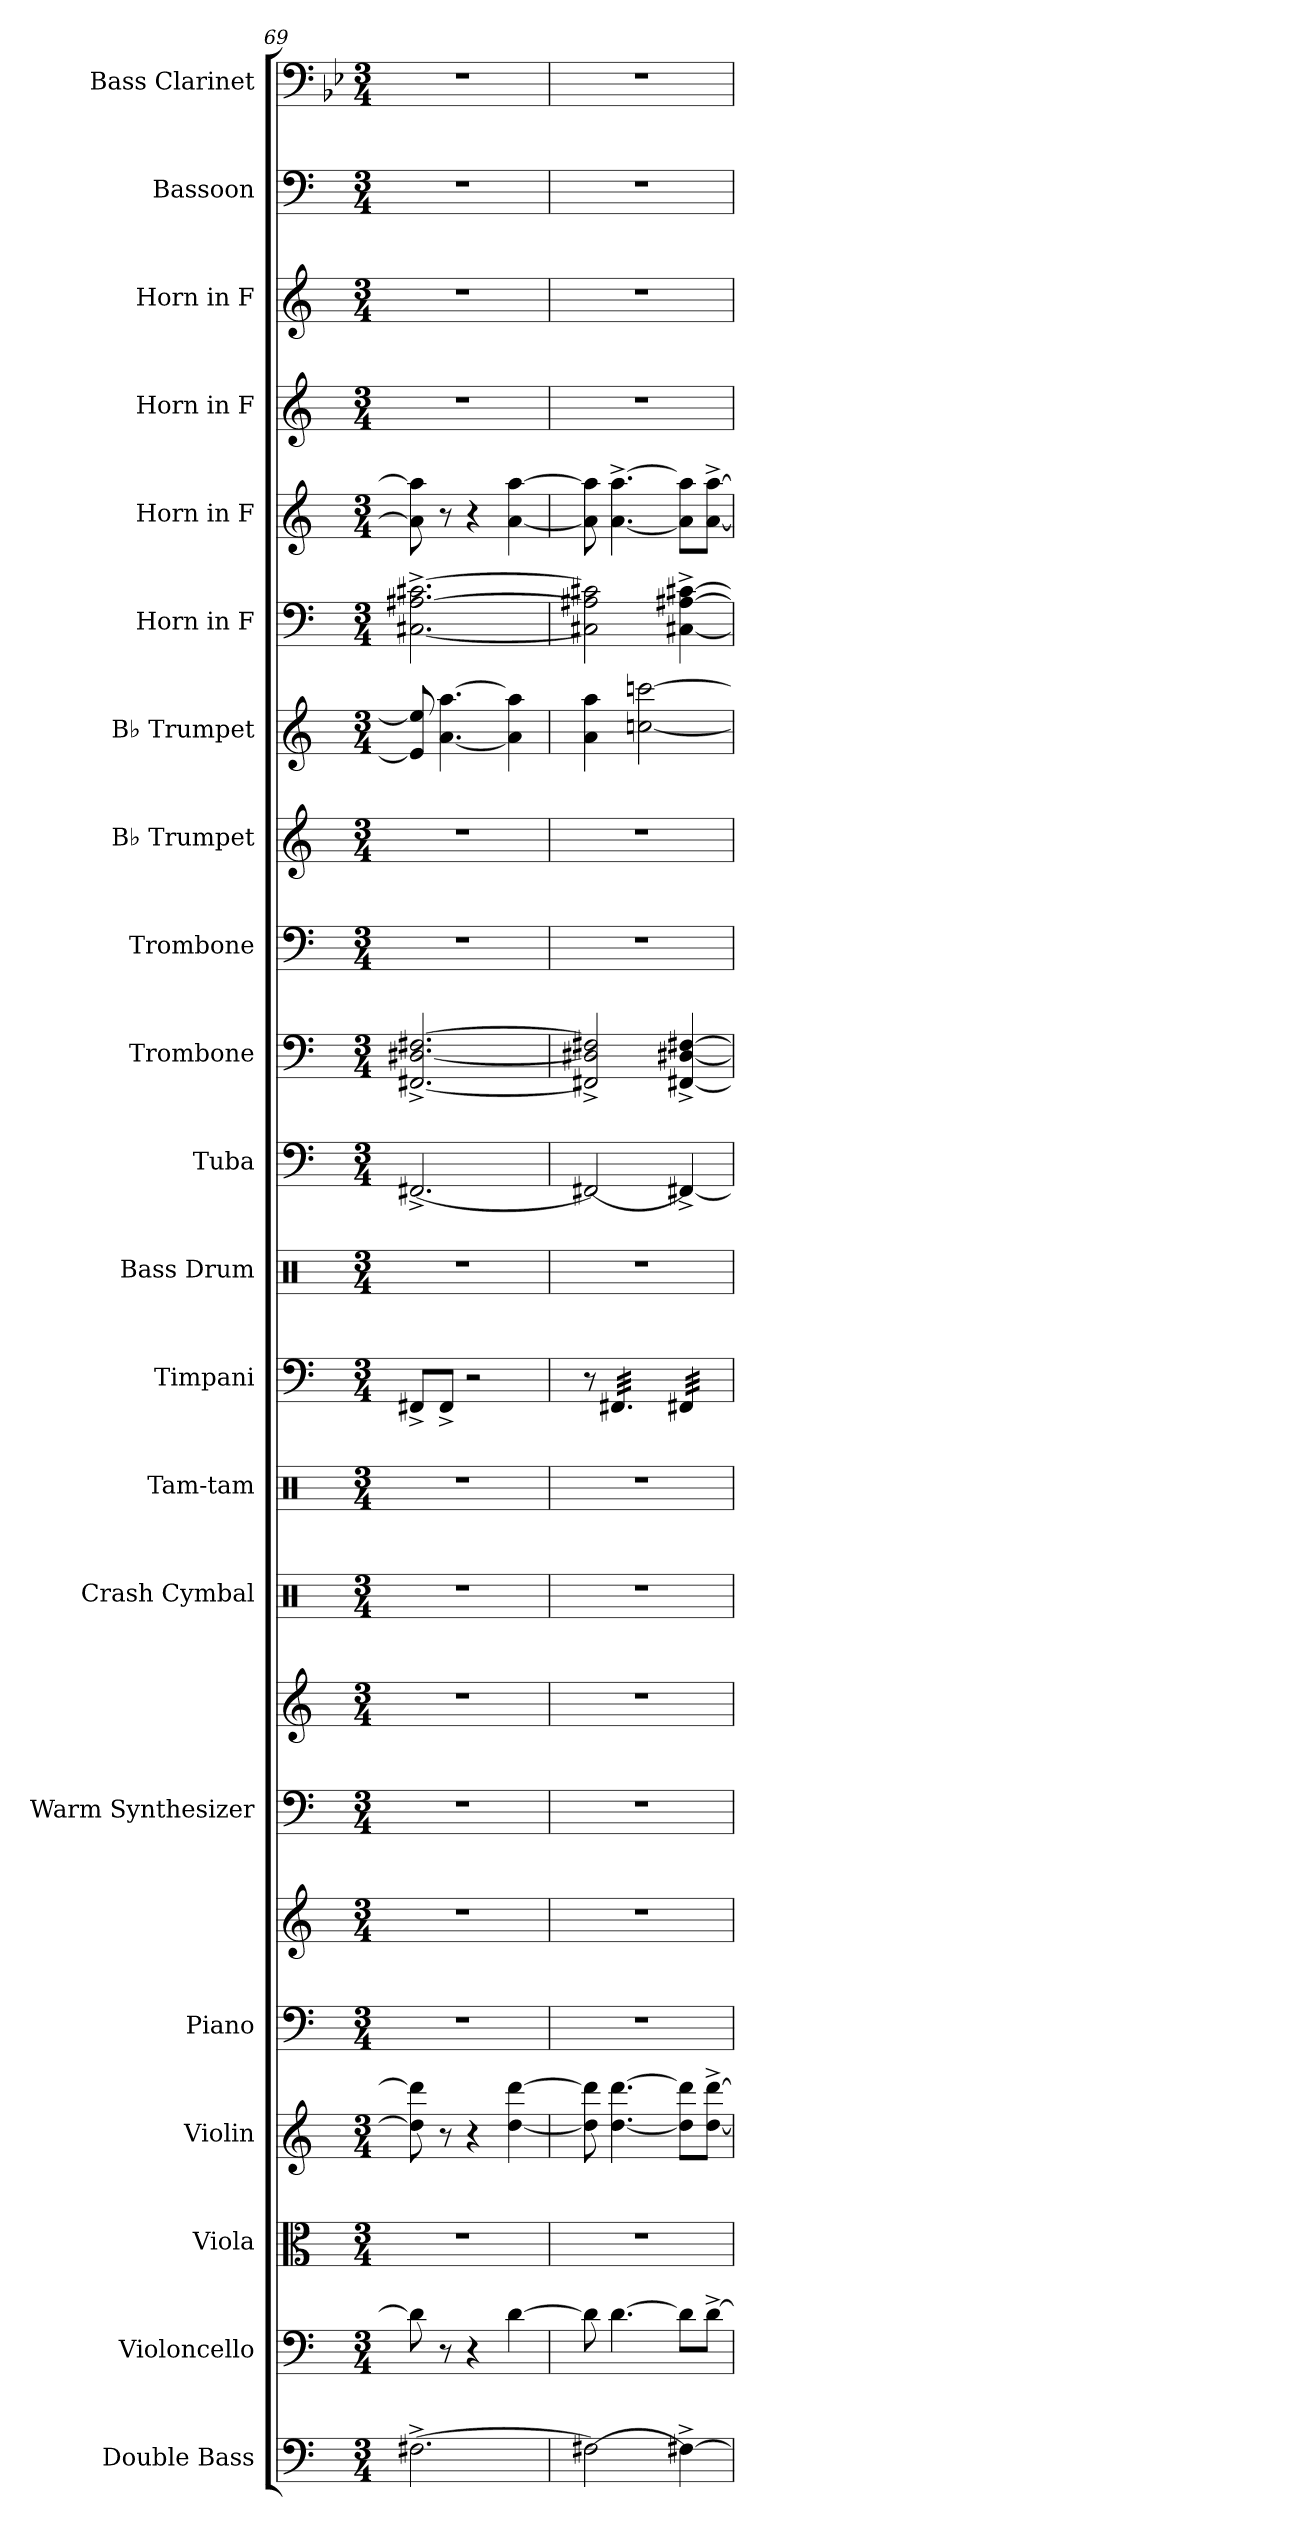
**kern	**kern	**kern	**kern	**kern	**kern	**kern	**kern	**kern	**kern	**kern	**kern	**kern	**kern	**kern	**kern	**kern	**kern	**kern	**kern	**kern	**kern	**kern
*part21	*part20	*part19	*part18	*part17	*part17	*part16	*part16	*part15	*part14	*part13	*part12	*part11	*part10	*part9	*part8	*part7	*part6	*part5	*part4	*part3	*part2	*part1
*staff23	*staff22	*staff21	*staff20	*staff19	*staff18	*staff17	*staff16	*staff15	*staff14	*staff13	*staff12	*staff11	*staff10	*staff9	*staff8	*staff7	*staff6	*staff5	*staff4	*staff3	*staff2	*staff1
*I"Double Bass	*I"Violoncello	*I"Viola	*I"Violin	*I"Piano	*	*I"Warm Synthesizer	*	*I"Crash Cymbal	*I"Tam-tam	*I"Timpani	*I"Bass Drum	*I"Tuba	*I"Trombone	*I"Trombone	*I"B♭ Trumpet	*I"B♭ Trumpet	*I"Horn in F	*I"Horn in F	*I"Horn in F	*I"Horn in F	*I"Bassoon	*I"Bass Clarinet
*I'Db.	*I'Vc.	*I'Vla.	*I'Vln.	*I'Pno.	*	*I'Synth.	*	*I'Cr. Cym.	*I'Tam-tam	*I'Timp.	*I'B. Dr.	*I'Tba.	*I'Tbn.	*I'Tbn.	*I'B♭ Tpt.	*I'B♭ Tpt.	*	*	*	*	*I'Bsn.	*I'B. Cl.
*clefF4	*clefF4	*clefC3	*clefG2	*clefF4	*clefG2	*clefF4	*clefG2	*clefX	*clefX	*clefF4	*clefX	*clefF4	*clefF4	*clefF4	*clefG2	*clefG2	*clefF4	*clefG2	*clefG2	*clefG2	*clefF4	*clefF4
*ITrd7c12	*	*	*	*	*	*	*	*	*	*	*	*	*	*	*ITrd1c2	*ITrd1c2	*ITrd4c7	*ITrd4c7	*ITrd4c7	*ITrd4c7	*	*ITrd8c14
*k[]	*k[]	*k[]	*k[]	*k[]	*k[]	*k[]	*k[]	*k[]	*k[]	*k[]	*k[]	*k[]	*k[]	*k[]	*k[b-e-]	*k[b-e-]	*k[b-]	*k[b-]	*k[b-]	*k[b-]	*k[]	*k[b-e-]
*M3/4	*M3/4	*M3/4	*M3/4	*M3/4	*M3/4	*M3/4	*M3/4	*M3/4	*M3/4	*M3/4	*M3/4	*M3/4	*M3/4	*M3/4	*M3/4	*M3/4	*M3/4	*M3/4	*M3/4	*M3/4	*M3/4	*M3/4
=69	=69	=69	=69	=69	=69	=69	=69	=69	=69	=69	=69	=69	=69	=69	=69	=69	=69	=69	=69	=69	=69	=69
[2.FF#X^\	8d\]	2.r	8dd\] 8ddd\]	2.r	2.r	2.r	2.r	2.r	2.r	8FF#X^/L	2.r	[2.FF#X^/	[2.FF#X/^ [2.D#X/^ [2.F#X/^	2.r	2.r	8d/] 8dd/]	[2.FF#X\^ [2.D#X\^ [2.F#X\^	8d\] 8dd\]	2.r	2.r	2.r	2.r
.	8r	.	8r	.	.	.	.	.	.	8FF#^/J	.	.	.	.	.	[4.g\ [4.gg\	.	8r	.	.	.	.
.	4r	.	4r	.	.	.	.	.	.	2r	.	.	.	.	.	.	.	4r	.	.	.	.
.	[4d\	.	[4dd\ [4ddd\	.	.	.	.	.	.	.	.	.	.	.	.	4g\] 4gg\]	.	[4d\ [4dd\	.	.	.	.
!!LO:PB:g=z
=70	=70	=70	=70	=70	=70	=70	=70	=70	=70	=70	=70	=70	=70	=70	=70	=70	=70	=70	=70	=70	=70	=70
2FF#X\_	8d\]	2.r	8dd\] 8ddd\]	2.r	2.r	2.r	2.r	2.r	2.r	8r	2.r	2FF#X/_	2FF#X/]^ 2D#X/]^ 2F#X/]^	2.r	2.r	4g\ 4gg\	2FF#X\] 2D#X\] 2F#X\]	8d\] 8dd\]	2.r	2.r	2.r	2.r
*	*	*	*	*	*	*	*	*	*	*tremolo	*	*	*	*	*	*	*	*	*	*	*	*
.	[4.d\	.	[4.dd\ [4.ddd\	.	.	.	.	.	.	(32FF#X/LLL	.	.	.	.	.	.	.	[4.d\^ [4.dd\^	.	.	.	.
.	.	.	.	.	.	.	.	.	.	(32FF#X/	.	.	.	.	.	.	.	.	.	.	.	.
.	.	.	.	.	.	.	.	.	.	(32FF#X/	.	.	.	.	.	.	.	.	.	.	.	.
.	.	.	.	.	.	.	.	.	.	(32FF#X/	.	.	.	.	.	.	.	.	.	.	.	.
.	.	.	.	.	.	.	.	.	.	(32FF#X/	.	.	.	.	.	[2b-X\ [2bb-X\	.	.	.	.	.	.
.	.	.	.	.	.	.	.	.	.	(32FF#X/	.	.	.	.	.	.	.	.	.	.	.	.
.	.	.	.	.	.	.	.	.	.	(32FF#X/	.	.	.	.	.	.	.	.	.	.	.	.
.	.	.	.	.	.	.	.	.	.	(32FF#X/	.	.	.	.	.	.	.	.	.	.	.	.
.	.	.	.	.	.	.	.	.	.	(32FF#X/	.	.	.	.	.	.	.	.	.	.	.	.
.	.	.	.	.	.	.	.	.	.	(32FF#X/	.	.	.	.	.	.	.	.	.	.	.	.
.	.	.	.	.	.	.	.	.	.	(32FF#X/	.	.	.	.	.	.	.	.	.	.	.	.
.	.	.	.	.	.	.	.	.	.	(32FF#X/JJJ	.	.	.	.	.	.	.	.	.	.	.	.
4FF#X^\_	8d\L]	.	8dd\] 8ddd\]L	.	.	.	.	.	.	32FF#X/)LLL	.	4FF#X^/_	[4FF#X/^ [4D#X/^ [4F#X/^	.	.	.	[4FF#X\^ [4D#X\^ [4F#X\^	8d\] 8dd\]L	.	.	.	.
.	.	.	.	.	.	.	.	.	.	32FF#X/)	.	.	.	.	.	.	.	.	.	.	.	.
.	.	.	.	.	.	.	.	.	.	32FF#X/)	.	.	.	.	.	.	.	.	.	.	.	.
.	.	.	.	.	.	.	.	.	.	32FF#X/)	.	.	.	.	.	.	.	.	.	.	.	.
.	[8d^\J	.	[8dd\^ [8ddd\^J	.	.	.	.	.	.	32FF#X/)	.	.	.	.	.	.	.	[8d\^ [8dd\^J	.	.	.	.
.	.	.	.	.	.	.	.	.	.	32FF#X/)	.	.	.	.	.	.	.	.	.	.	.	.
.	.	.	.	.	.	.	.	.	.	32FF#X/)	.	.	.	.	.	.	.	.	.	.	.	.
.	.	.	.	.	.	.	.	.	.	32FF#X/)JJJ	.	.	.	.	.	.	.	.	.	.	.	.
*	*	*	*	*	*	*	*	*	*	*Xtremolo	*	*	*	*	*	*	*	*	*	*	*	*
=	=	=	=	=	=	=	=	=	=	=	=	=	=	=	=	=	=	=	=	=	=	=
*-	*-	*-	*-	*-	*-	*-	*-	*-	*-	*-	*-	*-	*-	*-	*-	*-	*-	*-	*-	*-	*-	*-
